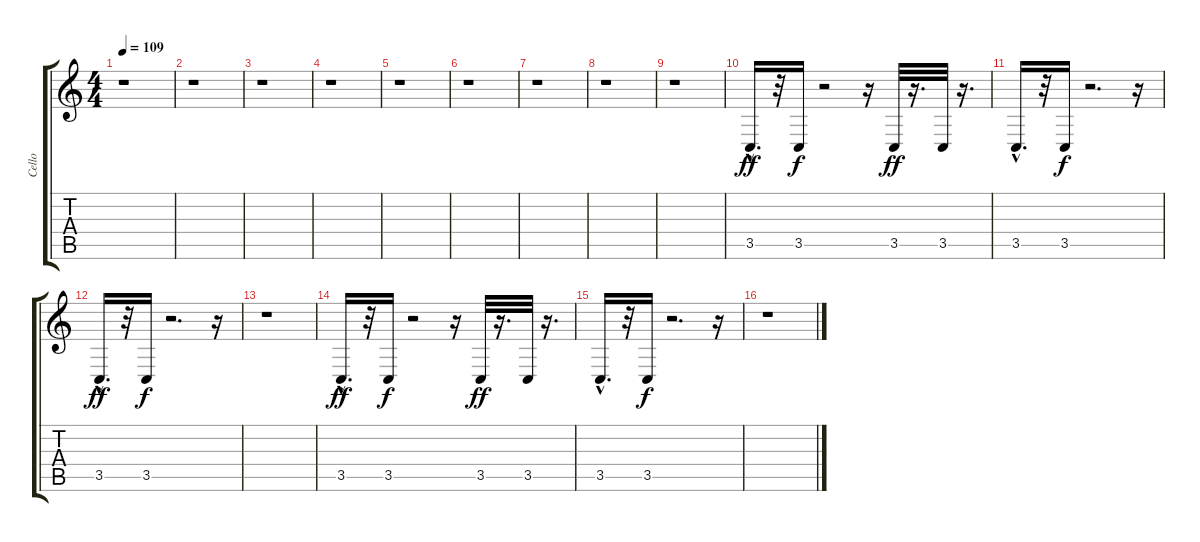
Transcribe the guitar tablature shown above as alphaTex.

\track ("Cello" "Cello") {instrument cello}
\staff {score tabs}
\tuning (E4 B3 G3 D3 A2 E2) {hide}
\ts (4 4)
\tempo 109
\clef g2
\ks c
r.1{dy f} |
r.1 |
r.1 |
r.1 |
r.1 |
r.1 |
r.1 |
r.1 |
r.1 |
3.5{hac}.16{d dy ff} r.32 3.5.16{dy f} r.2 r.16 3.5.32{dy ff} r.16{d} 3.5.32 r.16{d} |
3.5{hac}.16{d} r.32 3.5.16{dy f} r.2{d} r.16 |
3.5{hac}.16{d dy ff} r.32 3.5.16{dy f} r.2{d} r.16 |
r.1 |
3.5{hac}.16{d dy ff} r.32 3.5.16{dy f} r.2 r.16 3.5.32{dy ff} r.16{d} 3.5.32 r.16{d} |
3.5{hac}.16{d} r.32 3.5.16{dy f} r.2{d} r.16 |
r.1
